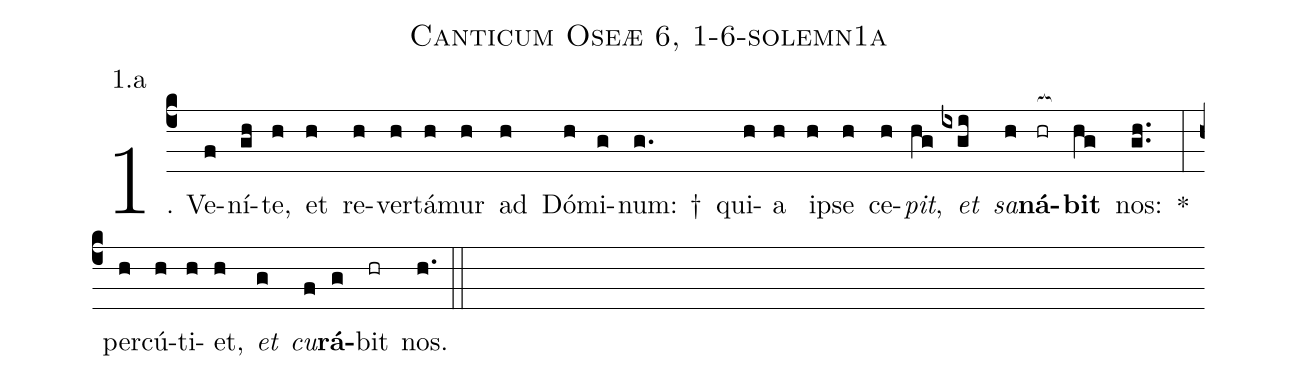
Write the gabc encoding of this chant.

name: Canticum Oseæ 6, 1-6-solemn1a;
annotation: 1.a;
%%
(c4)1. Ve(f)ní(gh)te,(h) et(h) re(h)ver(h)tá(h)mur(h) ad(h) Dó(h)mi(g)num: †(g.) qui(h)a(h) ip(h)se(h) ce(h)<i>pit</i>,(hg) <i>et</i>(ixgi) <i>sa</i>(h)<b>ná</b>(hr[ocb:1{])<b>bit</b>(hg[ocb:0}]) nos:(gh..) *(:) per(h)cú(h)ti(h)et,(h) <i>et</i>(g) <i>cu</i>(f)<b>rá</b>(g)bit(hr) nos.(h.) (::)
